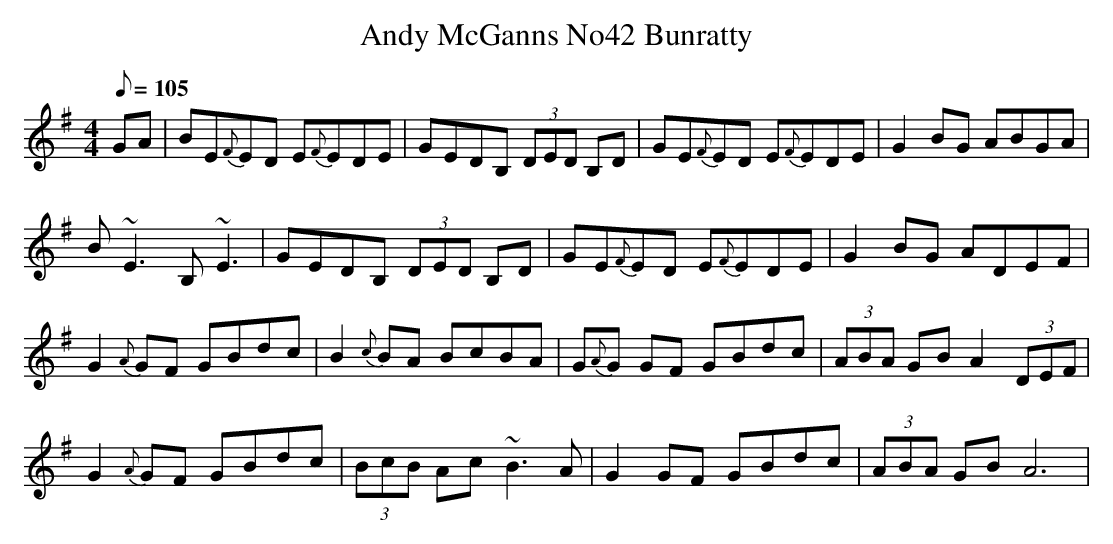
X:1
T:Andy McGanns No42 Bunratty
M:4/4
Q:105
K:G
GA|BE{F}ED E{F}EDE|GEDB, (3DED B,D|GE{F}ED E{F}EDE|G2BG ABGA|
B~E3 B,~E3|GEDB, (3DED B,D|GE{F}ED E{F}EDE|G2BG ADEF|
G2{A}GF GBdc|B2{c}BA BcBA|G{A}G GF GBdc|(3ABA GB A2 (3DEF|
G2{A}GF GBdc|(3BcB Ac ~B3A|G2GF GBdc|(3ABA GB A6|
